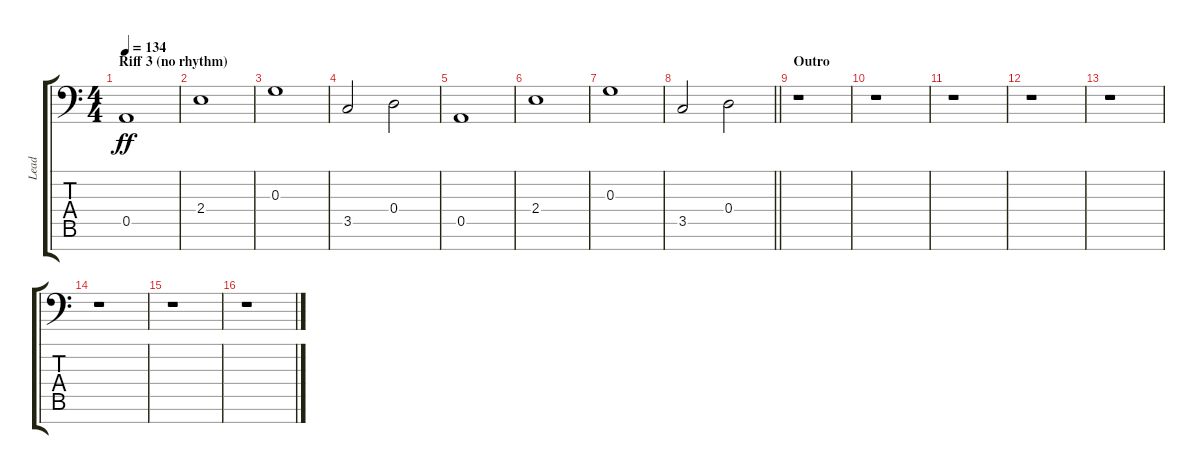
\track ("Lead" "Lead") {instrument lead2sawtooth}
\staff {score tabs}
\tuning (C8 B3 G3 D3 A2 E2 C-1) {hide}
\ts (4 4)
\section ("" "Riff 3 (no rhythm)")
\tempo 134
\clef f4
\ks c
0.5.1{dy ff} |
2.4.1 |
0.3.1 |
3.5.2 0.4.2 |
0.5.1 |
2.4.1 |
0.3.1 |
\barLineRight lightlight
3.5.2 0.4.2 |
\section ("" "Outro")
r.1 |
r.1 |
r.1 |
r.1 |
r.1 |
r.1 |
r.1 |
r.1
